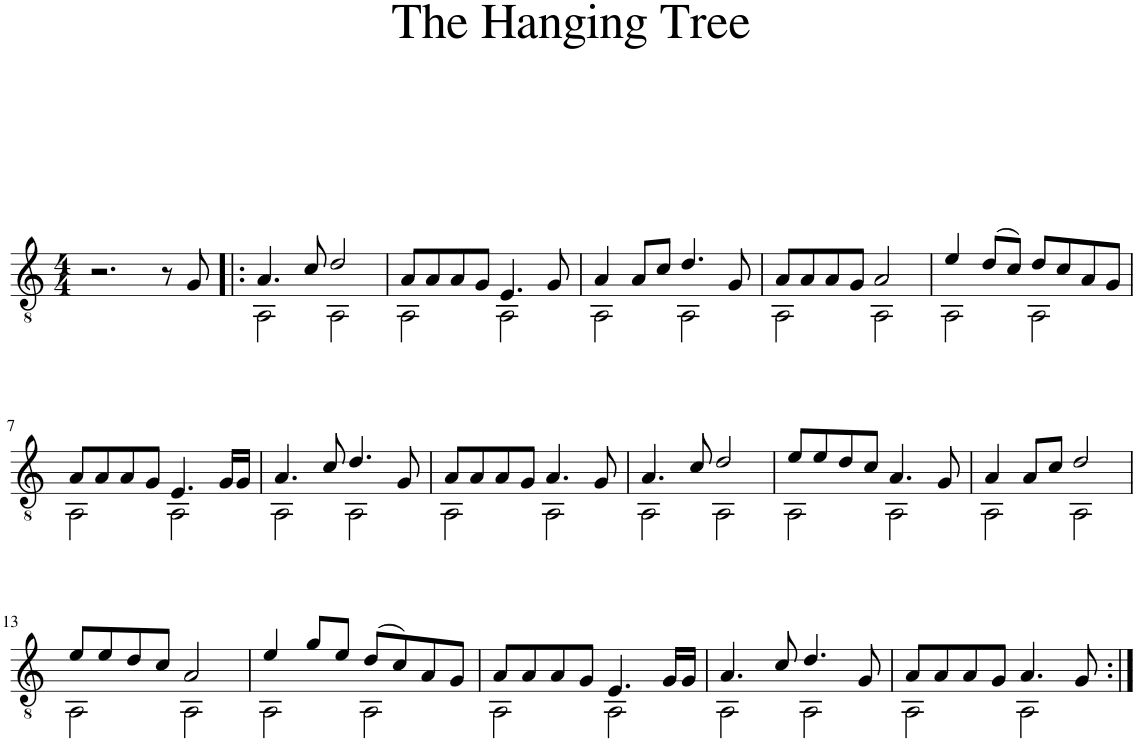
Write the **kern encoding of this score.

**kern
*part1
*staff1
*I"Klassische Gitarre
*I'Git.
*clefGv2
*k[]
*M4/4
=1
2.r
8r
8G/
=2!|:
*^
4.A/	2AA\
8c/	.
2d/	2AA\
=3	=3
8A/L	2AA\
8A/	.
8A/	.
8G/J	.
4.E/	2AA\
8G/	.
=4	=4
4A/	2AA\
8A/L	.
8c/J	.
4.d/	2AA\
8G/	.
=5	=5
8A/L	2AA\
8A/	.
8A/	.
8G/J	.
2A/	2AA\
=6	=6
4e/	2AA\
(8d/L	.
8c/J)	.
8d/L	2AA\
8c/	.
8A/	.
8G/J	.
!!LO:LB:g=z	!!
=7	=7
8A/L	2AA\
8A/	.
8A/	.
8G/J	.
4.E/	2AA\
16G/LL	.
16G/JJ	.
=8	=8
4.A/	2AA\
8c/	.
4.d/	2AA\
8G/	.
=9	=9
8A/L	2AA\
8A/	.
8A/	.
8G/J	.
4.A/	2AA\
8G/	.
=10	=10
4.A/	2AA\
8c/	.
2d/	2AA\
=11	=11
8e/L	2AA\
8e/	.
8d/	.
8c/J	.
4.A/	2AA\
8G/	.
=12	=12
4A/	2AA\
8A/L	.
8c/J	.
2d/	2AA\
!!LO:LB:g=z	!!
=13	=13
8e/L	2AA\
8e/	.
8d/	.
8c/J	.
2A/	2AA\
=14	=14
4e/	2AA\
8g/L	.
8e/J	.
(8d/L	2AA\
8c/)	.
8A/	.
8G/J	.
=15	=15
8A/L	2AA\
8A/	.
8A/	.
8G/J	.
4.E/	2AA\
16G/LL	.
16G/JJ	.
=16	=16
4.A/	2AA\
8c/	.
4.d/	2AA\
8G/	.
=17	=17
8A/L	2AA\
8A/	.
8A/	.
8G/J	.
4.A/	2AA\
8G/	.
*v	*v
=:|!
*-
